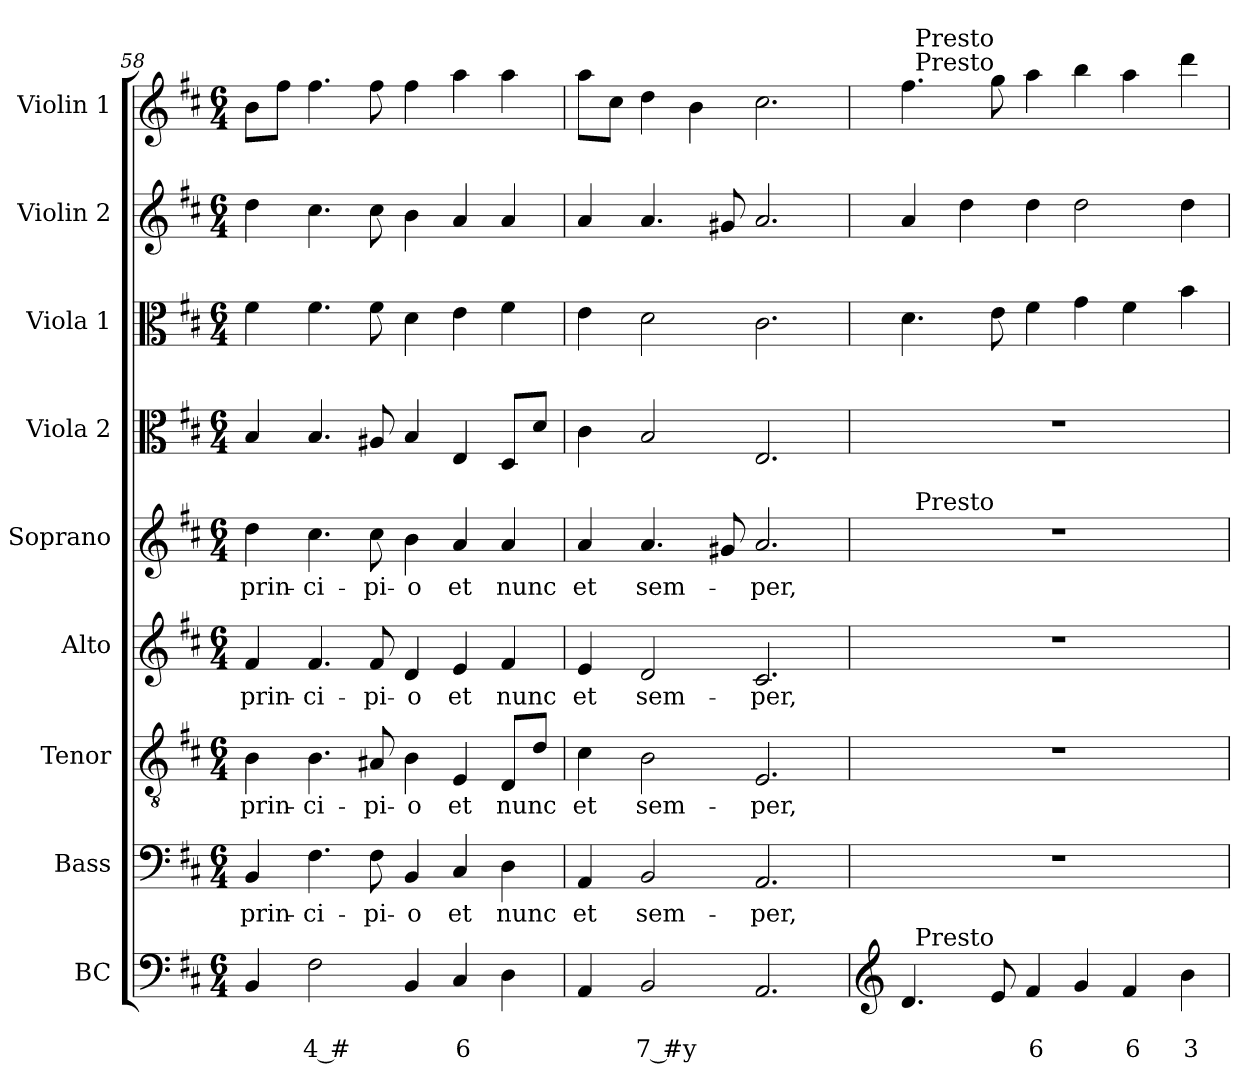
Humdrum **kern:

**kern	**text	**text	**kern	**text	**kern	**text	**kern	**text	**kern	**text	**kern	**kern	**kern	**kern
*part9	*part9	*part9	*part8	*part8	*part7	*part7	*part6	*part6	*part5	*part5	*part4	*part3	*part2	*part1
*staff9	*staff9	*staff9	*staff8	*staff8	*staff7	*staff7	*staff6	*staff6	*staff5	*staff5	*staff4	*staff3	*staff2	*staff1
*I"BC	*	*	*I"Bass	*	*I"Tenor	*	*I"Alto	*	*I"Soprano	*	*I"Viola 2	*I"Viola 1	*I"Violin 2	*I"Violin 1
*I'BC	*	*	*I'B	*	*I'T	*	*I'A	*	*I'S	*	*I'Vla. 2	*I'Vla. 1	*I'Vln. 2	*I'Vln. 1
*clefF4	*	*	*clefF4	*	*clefGv2	*	*clefG2	*	*clefG2	*	*clefC3	*clefC3	*clefG2	*clefG2
*k[f#c#]	*	*	*k[f#c#]	*	*k[f#c#]	*	*k[f#c#]	*	*k[f#c#]	*	*k[f#c#]	*k[f#c#]	*k[f#c#]	*k[f#c#]
*D:	*	*	*D:	*	*D:	*	*D:	*	*D:	*	*D:	*D:	*D:	*D:
*M6/4	*	*	*M6/4	*	*M6/4	*	*M6/4	*	*M6/4	*	*M6/4	*M6/4	*M6/4	*M6/4
=58	=58	=58	=58	=58	=58	=58	=58	=58	=58	=58	=58	=58	=58	=58
!	!	!	!	!LO:LY:b	!	!LO:LY:b	!	!LO:LY:b	!	!LO:LY:b	!	!	!	!
4BB/	.	.	4BB/	prin-	4B\	prin-	4f#/	prin-	4dd\	prin-	4B/	4f#\	4dd\	8b\L
.	.	.	.	.	.	.	.	.	.	.	.	.	.	8ff#\J
!	!	!LO:LY:b	!	!LO:LY:b	!	!LO:LY:b	!	!LO:LY:b	!	!LO:LY:b	!	!	!	!
2F#\	.	4 #	4.F#\	-ci-	4.B\	-ci-	4.f#/	-ci-	4.cc#\	-ci-	4.B/	4.f#\	4.cc#\	4.ff#\
!	!	!	!	!LO:LY:b	!	!LO:LY:b	!	!LO:LY:b	!	!LO:LY:b	!	!	!	!
.	.	.	8F#\	-pi-	8A#X/	-pi-	8f#/	-pi-	8cc#\	-pi-	8A#X/	8f#\	8cc#\	8ff#\
!	!	!	!	!LO:LY:b	!	!LO:LY:b	!	!LO:LY:b	!	!LO:LY:b	!	!	!	!
4BB/	.	.	4BB/	-o	4B\	-o	4d/	-o	4b\	-o	4B/	4d\	4b\	4ff#\
!	!	!LO:LY:b	!	!LO:LY:b	!	!LO:LY:b	!	!LO:LY:b	!	!LO:LY:b	!	!	!	!
4C#/	.	6	4C#/	et	4E/	et	4e/	et	4a/	et	4E/	4e\	4a/	4aa\
!	!	!	!	!LO:LY:b	!	!LO:LY:b	!	!LO:LY:b	!	!LO:LY:b	!	!	!	!
4D\	.	.	4D\	nunc	8D/L	nunc	4f#/	nunc	4a/	nunc	8D/L	4f#\	4a/	4aa\
.	.	.	.	.	8d/J	.	.	.	.	.	8d/J	.	.	.
=59	=59	=59	=59	=59	=59	=59	=59	=59	=59	=59	=59	=59	=59	=59
!	!	!	!	!LO:LY:b	!	!LO:LY:b	!	!LO:LY:b	!	!LO:LY:b	!	!	!	!
4AA/	.	.	4AA/	et	4c#\	et	4e/	et	4a/	et	4c#\	4e\	4a/	8aa\L
.	.	.	.	.	.	.	.	.	.	.	.	.	.	8cc#\J
!	!	!LO:LY:b	!	!LO:LY:b	!	!LO:LY:b	!	!LO:LY:b	!	!LO:LY:b	!	!	!	!
2BB/	.	7 #y	2BB/	sem-	2B\	sem-	2d/	sem-	4.a/	sem-	2B/	2d\	4.a/	4dd\
.	.	.	.	.	.	.	.	.	.	.	.	.	.	4b\
.	.	.	.	.	.	.	.	.	8g#X/	.	.	.	8g#X/	.
!	!	!	!	!LO:LY:b	!	!LO:LY:b	!	!LO:LY:b	!	!LO:LY:b	!	!	!	!
2.AA/	.	.	2.AA/	-per,	2.E/	-per,	2.c#/	-per,	2.a/	-per,	2.E/	2.c#\	2.a/	2.cc#\
!!LO:PB:g=z
=60	=60	=60	=60	=60	=60	=60	=60	=60	=60	=60	=60	=60	=60	=60
*clefG2	*	*	*	*	*	*	*	*	*	*	*	*	*	*
*^	*	*	*	*	*	*	*	*	*^	*	*	*	*	*^
4.d/	32ryy	.	.	1.r	.	1.r	.	1.r	.	1.r	32ryy	.	1.r	4.d\	4a/	4.ff#\	32ryy
!	!	!	!	!	!	!	!	!	!	!	!	!	!	!	!	!	!LO:TX:a:t=Presto
!	!	!	!	!	!	!	!	!	!	!	!	!	!	!	!	!	!LO:TX:a:t=Presto
!	!	!	!	!	!	!	!	!	!	!	!LO:TX:a:t=Presto	!	!	!	!	!	!
!	!LO:TX:a:t=Presto	!	!	!	!	!	!	!	!	!	!	!	!	!	!	!	!
.	1ryy	.	.	.	.	.	.	.	.	.	1ryy	.	.	.	.	.	1ryy
.	.	.	.	.	.	.	.	.	.	.	.	.	.	.	4dd\	.	.
8e/	.	.	.	.	.	.	.	.	.	.	.	.	.	8e\	.	8gg\	.
!	!	!	!LO:LY:b	!	!	!	!	!	!	!	!	!	!	!	!	!	!
4f#/	.	.	6	.	.	.	.	.	.	.	.	.	.	4f#\	4dd\	4aa\	.
4g/	.	.	.	.	.	.	.	.	.	.	.	.	.	4g\	2dd\	4bb\	.
!	!	!	!LO:LY:b	!	!	!	!	!	!	!	!	!	!	!	!	!	!
4f#/	.	.	6	.	.	.	.	.	.	.	.	.	.	4f#\	.	4aa\	.
.	4...ryy	.	.	.	.	.	.	.	.	.	4...ryy	.	.	.	.	.	4...ryy
!	!	!	!LO:LY:b	!	!	!	!	!	!	!	!	!	!	!	!	!	!
4b\	.	.	3	.	.	.	.	.	.	.	.	.	.	4b\	4dd\	4ddd\	.
*v	*v	*	*	*	*	*	*	*	*	*v	*v	*	*	*	*	*v	*v
=	=	=	=	=	=	=	=	=	=	=	=	=	=	=
*-	*-	*-	*-	*-	*-	*-	*-	*-	*-	*-	*-	*-	*-	*-
